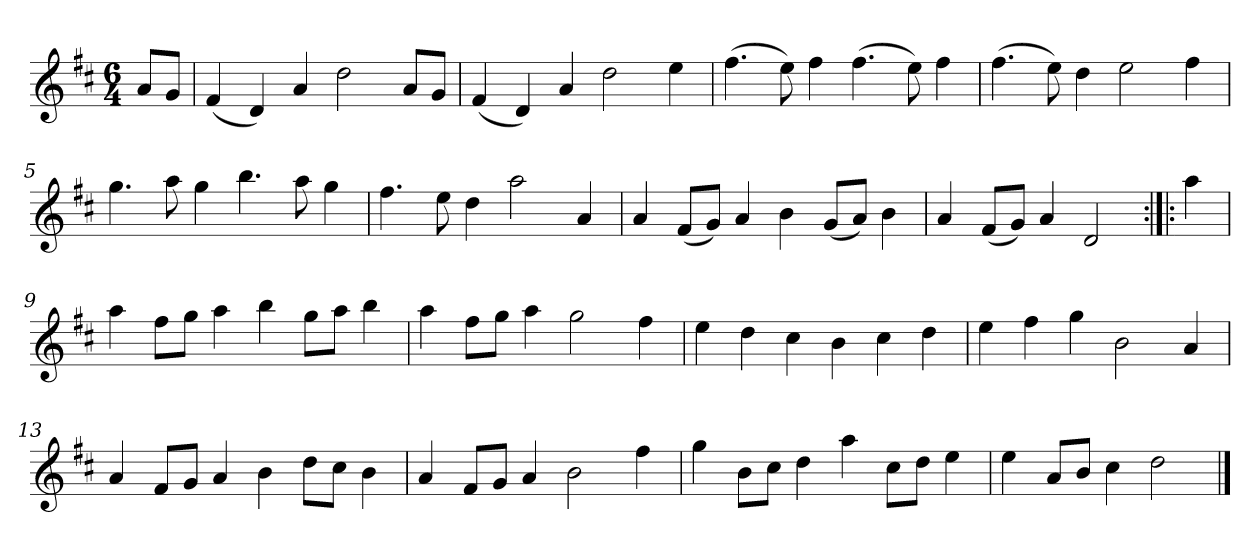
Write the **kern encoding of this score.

**kern
*part1
*staff1
*clefG2
*k[f#c#]
*D:
*M6/4
*MM120
=
8a/L
8g/J
=1
(4f#
4d)
4a
2dd
8a/L
8g/J
=2
(4f#
4d)
4a
2dd
4ee
=3
(4.ff#
8ee)
4ff#
(4.ff#
8ee)
4ff#
=4
(4.ff#
8ee)
4dd
2ee
4ff#
=5
4.gg
8aa
4gg
4.bb
8aa
4gg
=6
4.ff#
8ee
4dd
2aa
4a
=7
4a
(8f#/L
8g/J)
4a
4b
(8g/L
8a/J)
4b
=8
4a
(8f#/L
8g/J)
4a
2d
=:|!|:
4aa
=9
4aa
8ff#\L
8gg\J
4aa
4bb
8gg\L
8aa\J
4bb
=10
4aa
8ff#\L
8gg\J
4aa
2gg
4ff#
=11
4ee
4dd
4cc#
4b
4cc#
4dd
=12
4ee
4ff#
4gg
2b
4a
=13
4a
8f#/L
8g/J
4a
4b
8dd\L
8cc#\J
4b
=14
4a
8f#/L
8g/J
4a
2b
4ff#
=15
4gg
8b\L
8cc#\J
4dd
4aa
8cc#\L
8dd\J
4ee
=16
4ee
8a/L
8b/J
4cc#
2dd
==
*-
